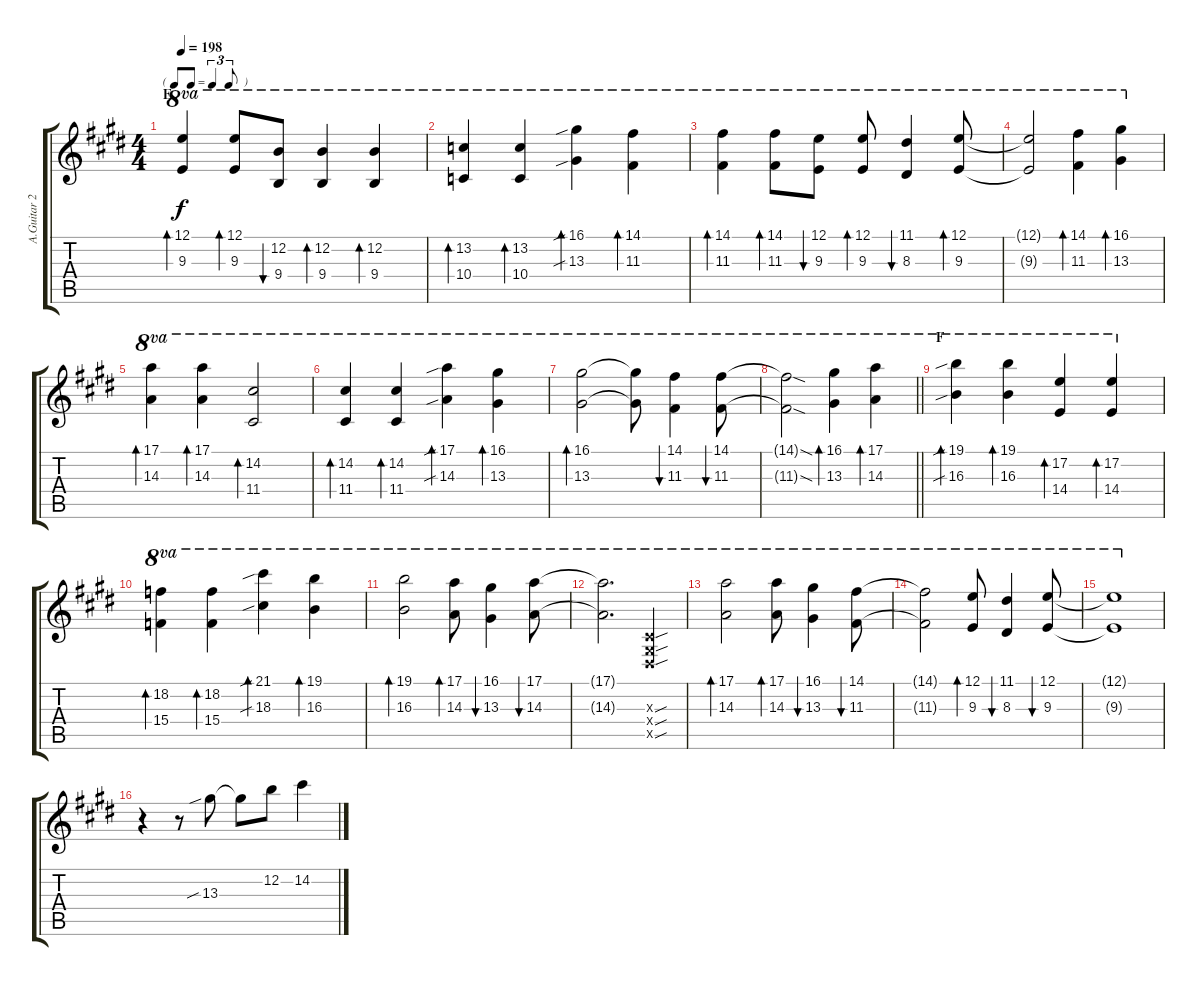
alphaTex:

\track ("A.Guitar 2" "A.Guitar 2") {instrument acousticguitarsteel}
\staff {score tabs}
\tuning (E4 B3 G3 D3 A2 E2) {hide}
\ts (4 4)
\tf triplet8th
\section ("" "E")
\tempo 198
\clef g2
\ks e
(12.1 9.3).4{bd 30 ot 8va dy f} (12.1 9.3).8{bd 30 ot 8va} (12.2 9.4).8{bu 30 ot 8va} (12.2 9.4).4{bd 30 ot 8va} (12.2 9.4).4{bd 30 ot 8va} |
(13.2 10.4).4{bd 30 ot 8va} (13.2 10.4).4{bd 30 ot 8va} (16.1{sib} 13.3{sib}).4{bd 30 ot 8va} (14.1 11.3).4{bd 30 ot 8va} |
(14.1 11.3).4{bd 30 ot 8va} (14.1 11.3).8{bd 30 ot 8va} (12.1 9.3).8{bu 30 ot 8va} (12.1 9.3).8{bd 30 ot 8va} (11.1 8.3).4{bu 30 ot 8va} (12.1 9.3).8{bd 30 ot 8va} |
(12.1{t} 9.3{t}).2{ot 8va} (14.1 11.3).4{bd 30 ot 8va} (16.1 13.3).4{bd 30 ot 8va} |
(17.1 14.3).4{bd 30 ot 8va} (17.1 14.3).4{bd 30 ot 8va} (14.2 11.4).2{bd 30 ot 8va} |
(14.2 11.4).4{bd 30 ot 8va} (14.2 11.4).4{bd 30 ot 8va} (17.1{sib} 14.3{sib}).4{bd 30 ot 8va} (16.1 13.3).4{bd 30 ot 8va} |
(16.1 13.3).2{bd 30 ot 8va} (16.1{t} 13.3{t}).8{ot 8va} (14.1 11.3).4{bu 30 ot 8va} (14.1 11.3).8{bu 30 ot 8va} |
\barLineRight lightlight
(14.1{sod t} 11.3{sod t}).2{ot 8va} (16.1 13.3).4{bd 30 ot 8va} (17.1 14.3).4{bd 30 ot 8va} |
\section ("" "F")
(19.1{sib} 16.3{sib}).4{bd 30 ot 8va} (19.1 16.3).4{bd 30 ot 8va} (17.2 14.4).4{bd 30 ot 8va} (17.2 14.4).4{bd 30 ot 8va} |
(18.2 15.4).4{bd 30 ot 8va} (18.2 15.4).4{bd 30 ot 8va} (21.1{sib} 18.3{sib}).4{bd 30 ot 8va} (19.1 16.3).4{bd 30 ot 8va} |
(19.1 16.3).2{bd 30 ot 8va} (17.1 14.3).8{bd 30 ot 8va} (16.1 13.3).4{bu 30 ot 8va} (17.1 14.3).8{bu 30 ot 8va} |
(17.1{t} 14.3{t}).2{d ot 8va} (6.3{sou x} 6.4{sou x} 6.5{sou x}).4{ot 8va} |
(17.1 14.3).2{bd 30 ot 8va} (17.1 14.3).8{bd 30 ot 8va} (16.1 13.3).4{bu 30 ot 8va} (14.1 11.3).8{bu 30 ot 8va} |
(14.1{t} 11.3{t}).2{ot 8va} (12.1 9.3).8{bd 30 ot 8va} (11.1 8.3).4{bu 30 ot 8va} (12.1 9.3).8{bu 30 ot 8va} |
(12.1{t} 9.3{t}).1{ot 8va} |
r.4 r.8 13.3{sib}.8 13.3{t}.8 12.2.8 14.2.4
